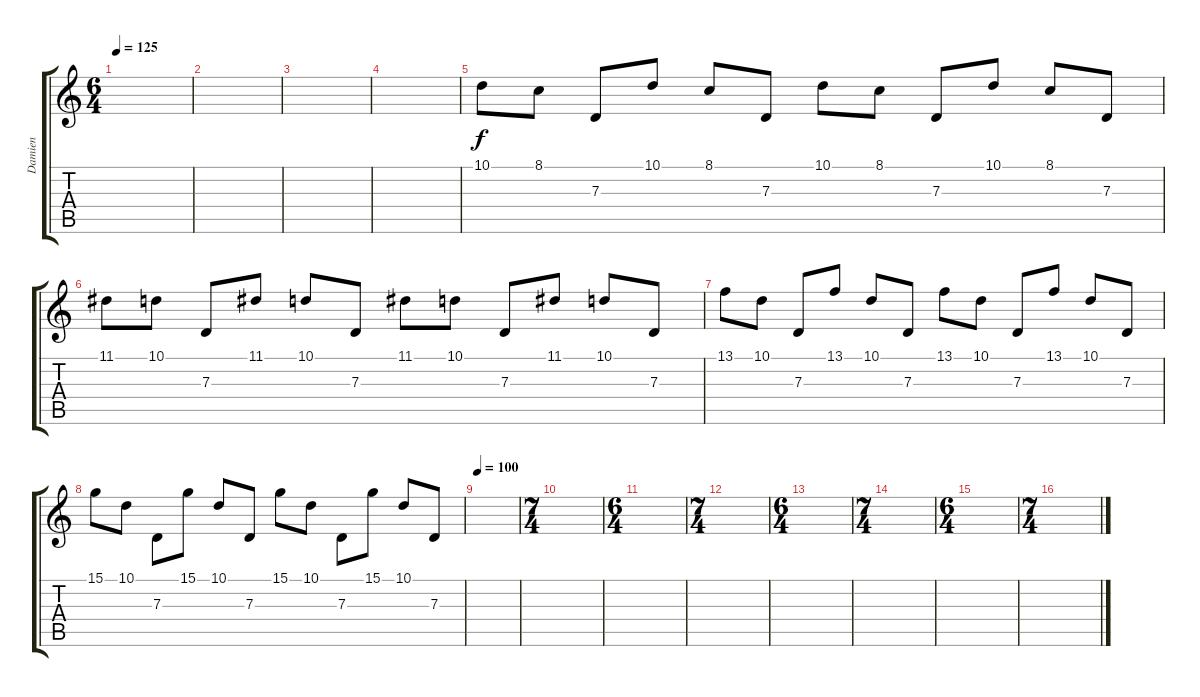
\track ("Damien" "Damien") {instrument acousticgrandpiano}
\staff {score tabs}
\tuning (E4 B3 G3 D3 A2 E2) {hide}
\ts (6 4)
\tempo 125
\clef g2
\ks c
|
|
|
|
10.1.8 8.1.8 7.3.8 10.1.8 8.1.8 7.3.8 10.1.8 8.1.8 7.3.8 10.1.8 8.1.8 7.3.8 |
11.1.8 10.1.8 7.3.8 11.1.8 10.1.8 7.3.8 11.1.8 10.1.8 7.3.8 11.1.8 10.1.8 7.3.8 |
13.1.8 10.1.8 7.3.8 13.1.8 10.1.8 7.3.8 13.1.8 10.1.8 7.3.8 13.1.8 10.1.8 7.3.8 |
15.1.8 10.1.8 7.3.8 15.1.8 10.1.8 7.3.8 15.1.8 10.1.8 7.3.8 15.1.8 10.1.8 7.3.8 |
\tempo 100
|
\ts (7 4)
|
\ts (6 4)
|
\ts (7 4)
|
\ts (6 4)
|
\ts (7 4)
|
\ts (6 4)
|
\ts (7 4)
